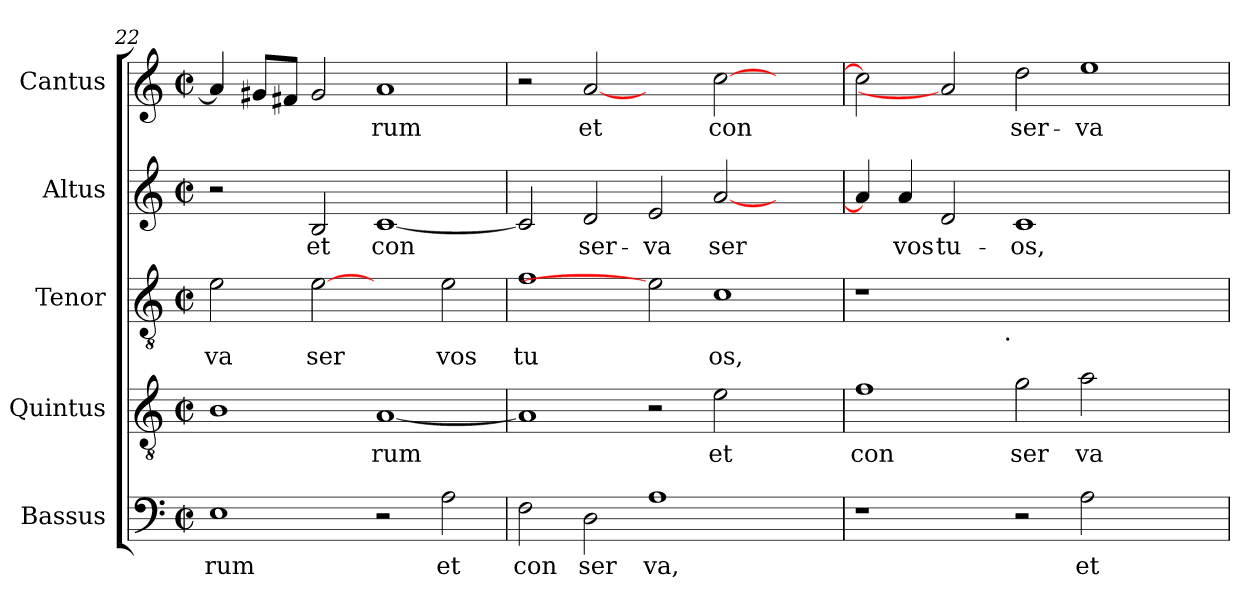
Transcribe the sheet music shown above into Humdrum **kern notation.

**kern	**text	**kern	**text	**kern	**text	**kern	**text	**kern	**text
*part5	*part5	*part4	*part4	*part3	*part3	*part2	*part2	*part1	*part1
*staff5	*staff5	*staff4	*staff4	*staff3	*staff3	*staff2	*staff2	*staff1	*staff1
*I"Bassus	*	*I"Quintus	*	*I"Tenor	*	*I"Altus	*	*I"Cantus	*
*clefF4	*	*clefGv2	*	*clefGv2	*	*clefG2	*	*clefG2	*
*k[]	*	*k[]	*	*k[]	*	*k[]	*	*k[]	*
*C:	*	*C:	*	*C:	*	*C:	*	*C:	*
*M2/2	*	*M2/2	*	*M2/2	*	*M2/2	*	*M2/2	*
*met(c|)	*	*met(c|)	*	*met(c|)	*	*met(c|)	*	*met(c|)	*
=22	=22	=22	=22	=22	=22	=22	=22	=22	=22
!	!LO:LY:b:cj	!	!LO:LY:b:cj	!	!LO:LY:b	!	!	!	!LO:LY:b:cj
1E	rum	1B	.	2e\	va	2r	.	4a/]	--
!	!	!	!	!	!	!	!	!	!LO:LY:b:cj
.	.	.	.	.	.	.	.	8g#/L	--
!	!	!	!	!	!	!	!	!	!LO:LY:b:cj
.	.	.	.	.	.	.	.	8f#/J	--
!	!	!	!	!	!LO:LY:b	!	!LO:LY:b:cj	!	!LO:LY:b:cj
.	.	.	.	[2e	ser	2B/	et	2g#/	--
!	!	!	!LO:LY:b:cj	!	!	!	!LO:LY:b:cj	!	!LO:LY:b:cj
2r	.	[<1A	rum	2ryy	.	[<1c	con-	1a	-rum
!	!LO:LY:b:cj	!	!	!	!LO:LY:b	!	!	!	!
2A\	et	.	.	2e\	vos	.	.	.	.
=23	=23	=23	=23	=23	=23	=23	=23	=23	=23
!	!LO:LY:b:cj	!	!LO:LY:b:cj	!	!LO:LY:b	!	!LO:LY:b:cj	!	!
2F\	con	1A]	.	1f	tu	2c/]	--	2r	.
!	!LO:LY:b:cj	!	!	!	!	!	!LO:LY:b:cj	!	!LO:LY:b:cj
2D\	ser	.	.	.	.	2d/	-ser-	[2a	et
!	!LO:LY:b:cj	!	!	!	!	!	!LO:LY:b:cj	!	!
1A	va,	2r	.	2e]	.	2e/	-va	2ryy	.
!	!	!	!LO:LY:b:cj	!	!LO:LY:b	!	!LO:LY:b:cj	!	!LO:LY:b:cj
.	.	2e\	et	1c	os,	[<2a/	ser-	[>2cc\	con-
2ryy	.	2ryy	.	.	.	2ryy	.	2ryy	.
=24	=24	=24	=24	=24	=24	=24	=24	=24	=24
!	!	!	!LO:LY:b:cj	!	!	!	!LO:LY:b:cj	!	!LO:LY:b:cj
*	*	*	*	*^	*	*	*	*	*
1r	.	1f	con	1r	2ryy	.	4a/]	--	2cc\]	--
!	!	!	!	!	!	!	!	!LO:LY:b:cj	!	!
.	.	.	.	.	.	.	4a/	-vos	.	.
!	!	!	!	!	!	!	!	!LO:LY:b:cj	!	!
.	.	.	.	.	4...ryy	.	2d/	tu-	2a]	.
!	!	!	!	!	!LO:TX:b:t=.	!	!	!	!	!
.	.	.	.	.	1ryy	.	.	.	.	.
!	!	!	!LO:LY:b:cj	!	!	!	!	!LO:LY:b:cj	!	!LO:LY:b:cj
2r	.	2g\	ser	1.ryy	.	.	1c	-os,	2dd\	-ser-
!	!LO:LY:b:cj	!	!LO:LY:b:cj	!	!	!	!	!	!	!LO:LY:b:cj
2A\	et	2a\	va	.	.	.	.	.	1ee	-va
.	.	.	.	.	2ryy	.	.	.	.	.
2ryy	.	2ryy	.	.	.	.	2ryy	.	.	.
.	.	.	.	.	32ryy	.	.	.	.	.
*	*	*	*	*v	*v	*	*	*	*	*
=	=	=	=	=	=	=	=	=	=
*-	*-	*-	*-	*-	*-	*-	*-	*-	*-
